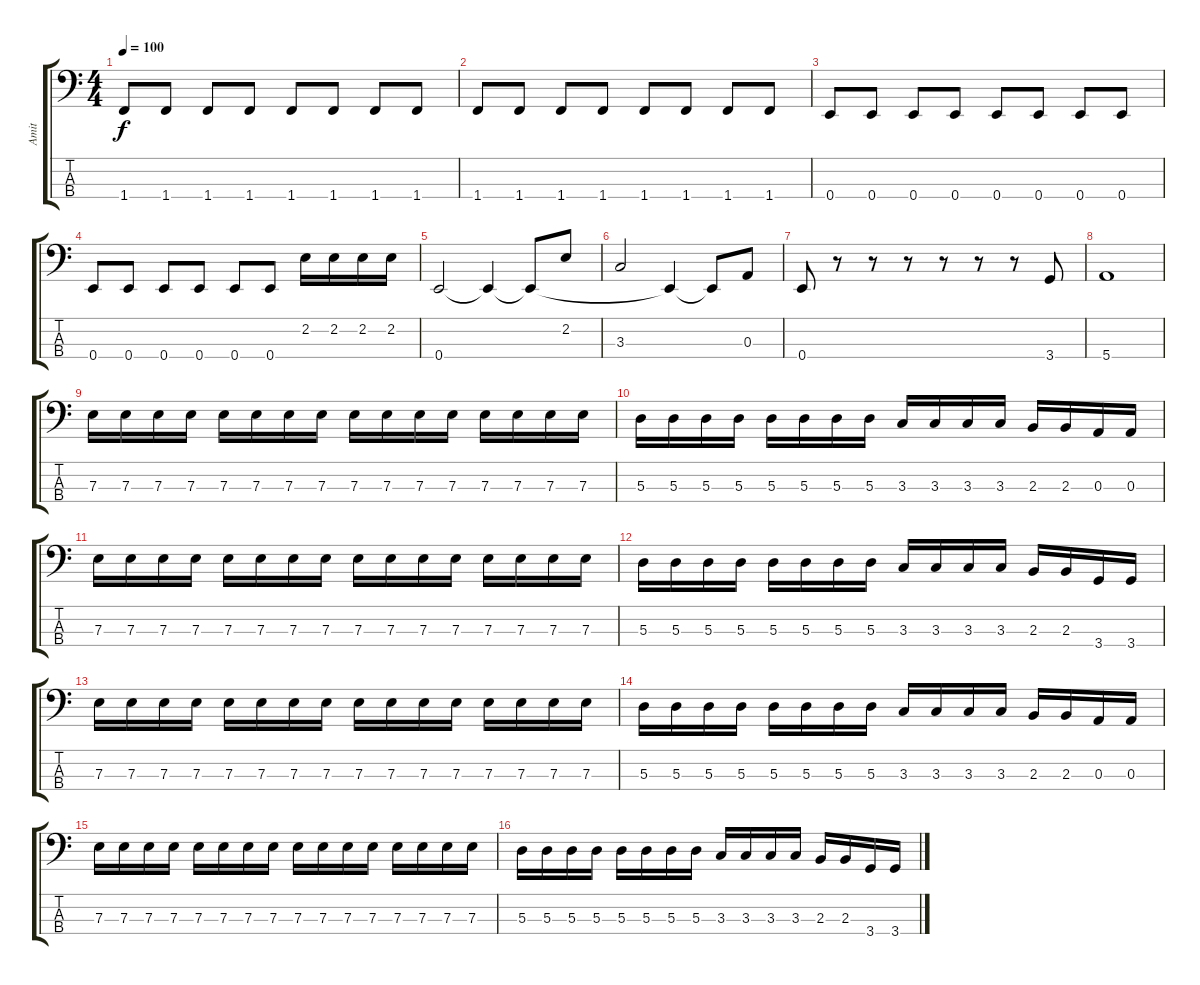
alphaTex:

\track ("Amit" "Amit") {instrument electricbassfinger}
\staff {score tabs}
\tuning (G2 D2 A1 E1) {hide}
\ts (4 4)
\tempo 100
\clef f4
\ks c
1.4.8{dy f} 1.4.8 1.4.8 1.4.8 1.4.8 1.4.8 1.4.8 1.4.8 |
1.4.8 1.4.8 1.4.8 1.4.8 1.4.8 1.4.8 1.4.8 1.4.8 |
0.4.8 0.4.8 0.4.8 0.4.8 0.4.8 0.4.8 0.4.8 0.4.8 |
0.4.8 0.4.8 0.4.8 0.4.8 0.4.8 0.4.8 2.2.16 2.2.16 2.2.16 2.2.16 |
0.4.2 0.4{t}.4 0.4{t}.8 2.2.8 |
3.3.2 0.4{t}.4 0.4{t}.8 0.3.8 |
0.4.8 r.8 r.8 r.8 r.8 r.8 r.8 3.4.8 |
5.4.1 |
7.3.16 7.3.16 7.3.16 7.3.16 7.3.16 7.3.16 7.3.16 7.3.16 7.3.16 7.3.16 7.3.16 7.3.16 7.3.16 7.3.16 7.3.16 7.3.16 |
5.3.16 5.3.16 5.3.16 5.3.16 5.3.16 5.3.16 5.3.16 5.3.16 3.3.16 3.3.16 3.3.16 3.3.16 2.3.16 2.3.16 0.3.16 0.3.16 |
7.3.16 7.3.16 7.3.16 7.3.16 7.3.16 7.3.16 7.3.16 7.3.16 7.3.16 7.3.16 7.3.16 7.3.16 7.3.16 7.3.16 7.3.16 7.3.16 |
5.3.16 5.3.16 5.3.16 5.3.16 5.3.16 5.3.16 5.3.16 5.3.16 3.3.16 3.3.16 3.3.16 3.3.16 2.3.16 2.3.16 3.4.16 3.4.16 |
7.3.16 7.3.16 7.3.16 7.3.16 7.3.16 7.3.16 7.3.16 7.3.16 7.3.16 7.3.16 7.3.16 7.3.16 7.3.16 7.3.16 7.3.16 7.3.16 |
5.3.16 5.3.16 5.3.16 5.3.16 5.3.16 5.3.16 5.3.16 5.3.16 3.3.16 3.3.16 3.3.16 3.3.16 2.3.16 2.3.16 0.3.16 0.3.16 |
7.3.16 7.3.16 7.3.16 7.3.16 7.3.16 7.3.16 7.3.16 7.3.16 7.3.16 7.3.16 7.3.16 7.3.16 7.3.16 7.3.16 7.3.16 7.3.16 |
5.3.16 5.3.16 5.3.16 5.3.16 5.3.16 5.3.16 5.3.16 5.3.16 3.3.16 3.3.16 3.3.16 3.3.16 2.3.16 2.3.16 3.4.16 3.4.16
